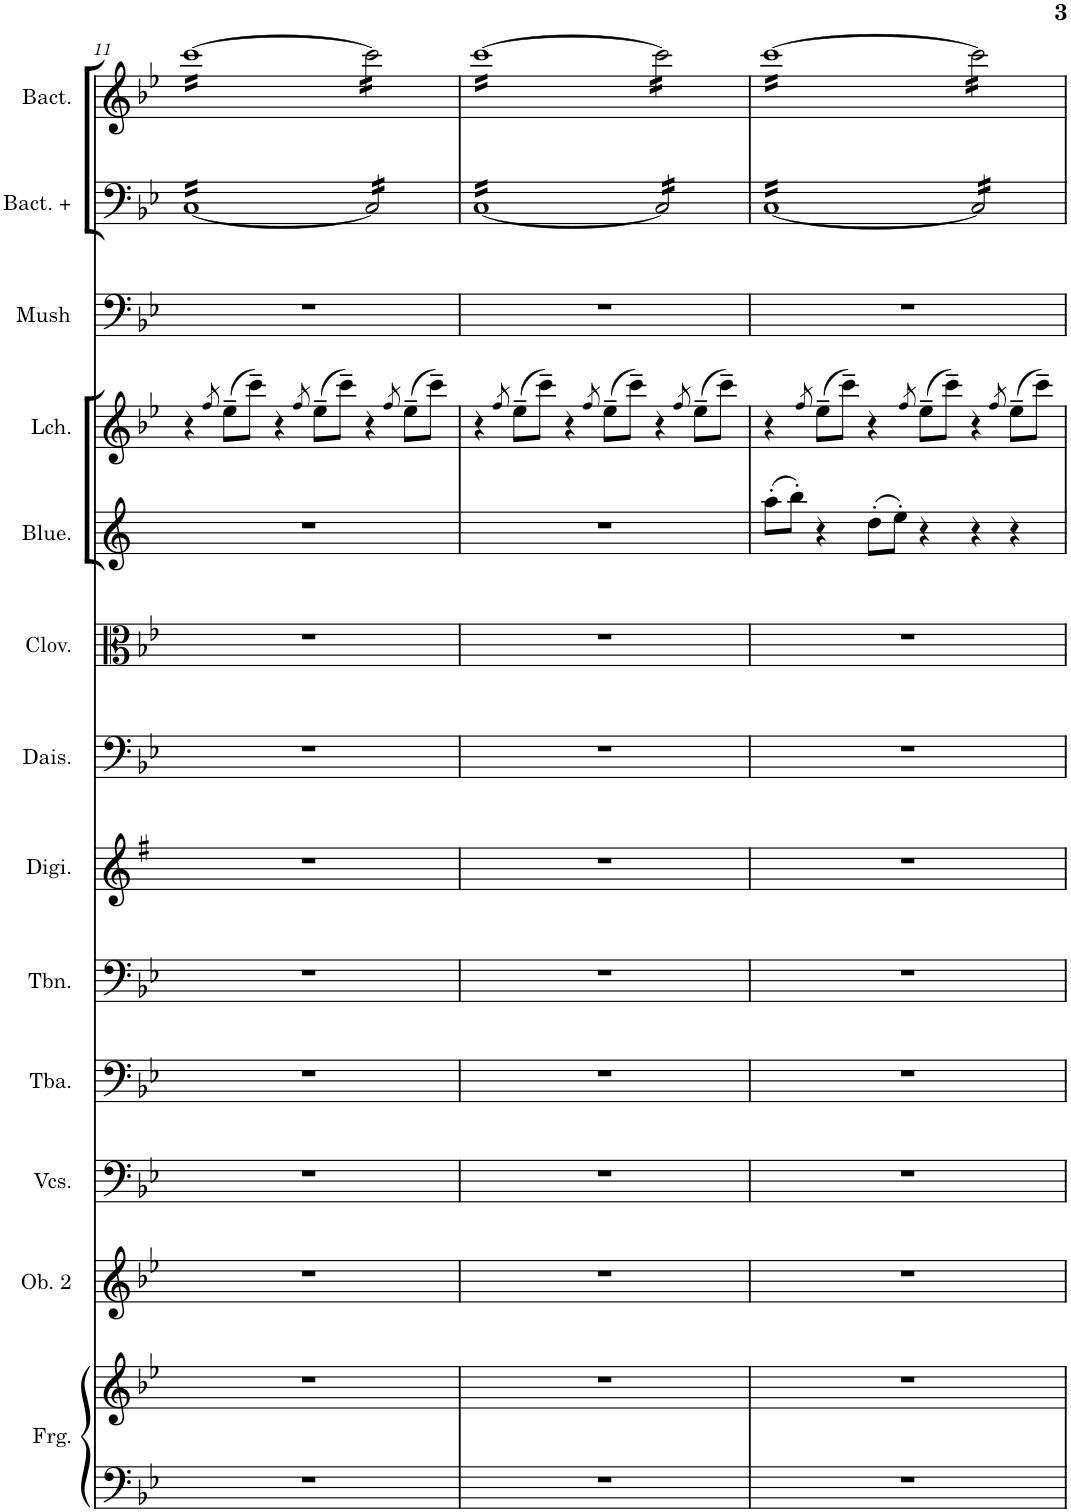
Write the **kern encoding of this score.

**kern	**kern	**kern	**kern	**kern	**kern	**kern	**kern	**kern	**kern	**kern	**kern	**kern	**kern
*part11	*part11	*part10	*part9	*part8	*part7	*part6	*part5	*part4	*part3	*part3	*part2	*part1	*part1
*staff14	*staff13	*staff12	*staff11	*staff10	*staff9	*staff8	*staff7	*staff6	*staff5	*staff4	*staff3	*staff2	*staff1
*I"Frogs	*	*I"Oboe 2	*I"Violoncellos	*I"Tuba	*I"Trombone	*I"Digitalis	*I"Daisies	*I"Clover	*I"Lichen	*	*I"Mushrooms	*I"Bacteria	*
*I'Frg.	*	*I'Ob. 2	*I'Vcs.	*I'Tba.	*I'Tbn.	*I'Digi.	*I'Dais.	*I'Clov.	*I'Lch.	*	*I'Mush	*I'Bact.	*
!!LO:PB:g=z
*clefF4	*clefG2	*clefG2	*clefF4	*clefF4	*clefF4	*clefG2	*clefF4	*clefC3	*clefG2	*clefG2	*clefF4	*clefF4	*clefG2
*	*	*	*	*	*	*Trd5c9	*	*	*Trd1c2	*	*	*	*
*k[b-e-]	*k[b-e-]	*k[b-e-]	*k[b-e-]	*k[b-e-]	*k[b-e-]	*k[f#]	*k[b-e-]	*k[b-e-]	*k[]	*k[b-e-]	*k[b-e-]	*k[b-e-]	*k[b-e-]
*M6/4	*M6/4	*M6/4	*M6/4	*M6/4	*M6/4	*M6/4	*M6/4	*M6/4	*M6/4	*M6/4	*M6/4	*M6/4	*M6/4
=11	=11	=11	=11	=11	=11	=11	=11	=11	=11	=11	=11	=11	=11
*	*	*	*	*	*	*	*	*	*	*	*	*tremolo	*
*	*	*	*	*	*	*	*	*	*	*	*	*	*tremolo
1.r	1.r	1.r	1.r	1.r	1.r	1.r	1.r	1.r	1.r	4r	1.r	[16CLL	[16cccLL
.	.	.	.	.	.	.	.	.	.	.	.	16C	16ccc
.	.	.	.	.	.	.	.	.	.	.	.	16C	16ccc
.	.	.	.	.	.	.	.	.	.	.	.	16C	16ccc
.	.	.	.	.	.	.	.	.	.	8qff/	.	.	.
.	.	.	.	.	.	.	.	.	.	(8ee-~\L	.	16C	16ccc
.	.	.	.	.	.	.	.	.	.	.	.	16C	16ccc
.	.	.	.	.	.	.	.	.	.	8ccc~\J)	.	16C	16ccc
.	.	.	.	.	.	.	.	.	.	.	.	16C	16ccc
.	.	.	.	.	.	.	.	.	.	4r	.	16C	16ccc
.	.	.	.	.	.	.	.	.	.	.	.	16C	16ccc
.	.	.	.	.	.	.	.	.	.	.	.	16C	16ccc
.	.	.	.	.	.	.	.	.	.	.	.	16C	16ccc
.	.	.	.	.	.	.	.	.	.	8qff/	.	.	.
.	.	.	.	.	.	.	.	.	.	(8ee-~\L	.	16C	16ccc
.	.	.	.	.	.	.	.	.	.	.	.	16C	16ccc
.	.	.	.	.	.	.	.	.	.	8ccc~\J)	.	16C	16ccc
.	.	.	.	.	.	.	.	.	.	.	.	16CJJ	16cccJJ
.	.	.	.	.	.	.	.	.	.	4r	.	16C/]LL	16ccc\]LL
.	.	.	.	.	.	.	.	.	.	.	.	16C/	16ccc\
.	.	.	.	.	.	.	.	.	.	.	.	16C/	16ccc\
.	.	.	.	.	.	.	.	.	.	.	.	16C/	16ccc\
.	.	.	.	.	.	.	.	.	.	8qff/	.	.	.
.	.	.	.	.	.	.	.	.	.	(8ee-~\L	.	16C/	16ccc\
.	.	.	.	.	.	.	.	.	.	.	.	16C/	16ccc\
.	.	.	.	.	.	.	.	.	.	8ccc~\J)	.	16C/	16ccc\
.	.	.	.	.	.	.	.	.	.	.	.	16C/JJ	16ccc\JJ
=12	=12	=12	=12	=12	=12	=12	=12	=12	=12	=12	=12	=12	=12
1.r	1.r	1.r	1.r	1.r	1.r	1.r	1.r	1.r	1.r	4r	1.r	[16CLL	[16cccLL
.	.	.	.	.	.	.	.	.	.	.	.	16C	16ccc
.	.	.	.	.	.	.	.	.	.	.	.	16C	16ccc
.	.	.	.	.	.	.	.	.	.	.	.	16C	16ccc
.	.	.	.	.	.	.	.	.	.	8qff/	.	.	.
.	.	.	.	.	.	.	.	.	.	(8ee-~\L	.	16C	16ccc
.	.	.	.	.	.	.	.	.	.	.	.	16C	16ccc
.	.	.	.	.	.	.	.	.	.	8ccc~\J)	.	16C	16ccc
.	.	.	.	.	.	.	.	.	.	.	.	16C	16ccc
.	.	.	.	.	.	.	.	.	.	4r	.	16C	16ccc
.	.	.	.	.	.	.	.	.	.	.	.	16C	16ccc
.	.	.	.	.	.	.	.	.	.	.	.	16C	16ccc
.	.	.	.	.	.	.	.	.	.	.	.	16C	16ccc
.	.	.	.	.	.	.	.	.	.	8qff/	.	.	.
.	.	.	.	.	.	.	.	.	.	(8ee-~\L	.	16C	16ccc
.	.	.	.	.	.	.	.	.	.	.	.	16C	16ccc
.	.	.	.	.	.	.	.	.	.	8ccc~\J)	.	16C	16ccc
.	.	.	.	.	.	.	.	.	.	.	.	16CJJ	16cccJJ
.	.	.	.	.	.	.	.	.	.	4r	.	16C/]LL	16ccc\]LL
.	.	.	.	.	.	.	.	.	.	.	.	16C/	16ccc\
.	.	.	.	.	.	.	.	.	.	.	.	16C/	16ccc\
.	.	.	.	.	.	.	.	.	.	.	.	16C/	16ccc\
.	.	.	.	.	.	.	.	.	.	8qff/	.	.	.
.	.	.	.	.	.	.	.	.	.	(8ee-~\L	.	16C/	16ccc\
.	.	.	.	.	.	.	.	.	.	.	.	16C/	16ccc\
.	.	.	.	.	.	.	.	.	.	8ccc~\J)	.	16C/	16ccc\
.	.	.	.	.	.	.	.	.	.	.	.	16C/JJ	16ccc\JJ
=13	=13	=13	=13	=13	=13	=13	=13	=13	=13	=13	=13	=13	=13
1.r	1.r	1.r	1.r	1.r	1.r	1.r	1.r	1.r	(8aa'\L	4r	1.r	[16CLL	[16cccLL
.	.	.	.	.	.	.	.	.	.	.	.	16C	16ccc
.	.	.	.	.	.	.	.	.	8bb'\J)	.	.	16C	16ccc
.	.	.	.	.	.	.	.	.	.	.	.	16C	16ccc
.	.	.	.	.	.	.	.	.	.	8qff/	.	.	.
.	.	.	.	.	.	.	.	.	4r	(8ee-~\L	.	16C	16ccc
.	.	.	.	.	.	.	.	.	.	.	.	16C	16ccc
.	.	.	.	.	.	.	.	.	.	8ccc~\J)	.	16C	16ccc
.	.	.	.	.	.	.	.	.	.	.	.	16C	16ccc
.	.	.	.	.	.	.	.	.	(8dd'\L	4r	.	16C	16ccc
.	.	.	.	.	.	.	.	.	.	.	.	16C	16ccc
.	.	.	.	.	.	.	.	.	8ee'\J)	.	.	16C	16ccc
.	.	.	.	.	.	.	.	.	.	.	.	16C	16ccc
.	.	.	.	.	.	.	.	.	.	8qff/	.	.	.
.	.	.	.	.	.	.	.	.	4r	(8ee-~\L	.	16C	16ccc
.	.	.	.	.	.	.	.	.	.	.	.	16C	16ccc
.	.	.	.	.	.	.	.	.	.	8ccc~\J)	.	16C	16ccc
.	.	.	.	.	.	.	.	.	.	.	.	16CJJ	16cccJJ
.	.	.	.	.	.	.	.	.	4r	4r	.	16C/]LL	16ccc\]LL
.	.	.	.	.	.	.	.	.	.	.	.	16C/	16ccc\
.	.	.	.	.	.	.	.	.	.	.	.	16C/	16ccc\
.	.	.	.	.	.	.	.	.	.	.	.	16C/	16ccc\
.	.	.	.	.	.	.	.	.	.	8qff/	.	.	.
.	.	.	.	.	.	.	.	.	4r	(8ee-~\L	.	16C/	16ccc\
.	.	.	.	.	.	.	.	.	.	.	.	16C/	16ccc\
.	.	.	.	.	.	.	.	.	.	8ccc~\J)	.	16C/	16ccc\
.	.	.	.	.	.	.	.	.	.	.	.	16C/JJ	16ccc\JJ
*	*	*	*	*	*	*	*	*	*	*	*	*	*Xtremolo
*	*	*	*	*	*	*	*	*	*	*	*	*Xtremolo	*
=	=	=	=	=	=	=	=	=	=	=	=	=	=
*-	*-	*-	*-	*-	*-	*-	*-	*-	*-	*-	*-	*-	*-
